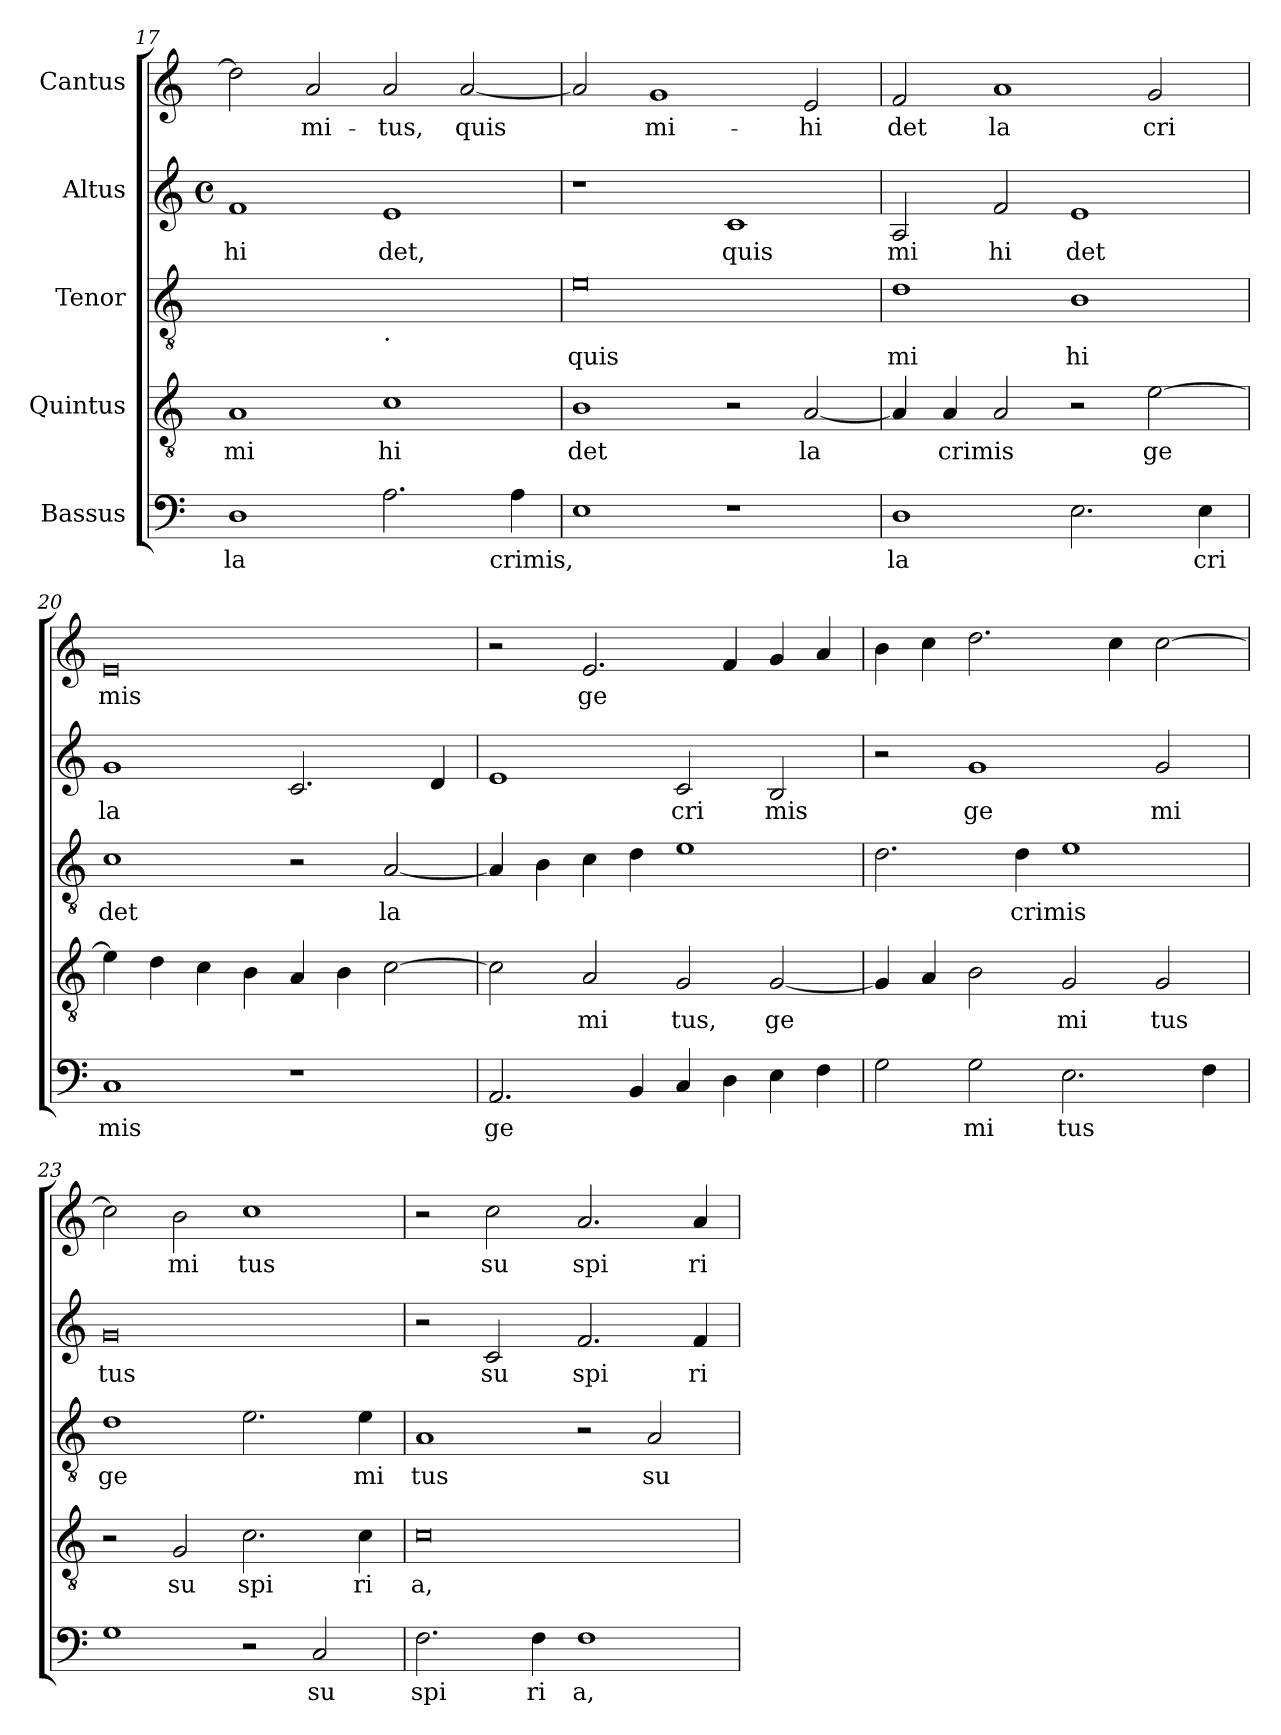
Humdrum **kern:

**kern	**text	**kern	**text	**kern	**text	**kern	**text	**kern	**text
*part5	*part5	*part4	*part4	*part3	*part3	*part2	*part2	*part1	*part1
*staff5	*staff5	*staff4	*staff4	*staff3	*staff3	*staff2	*staff2	*staff1	*staff1
*I"Bassus	*	*I"Quintus	*	*I"Tenor	*	*I"Altus	*	*I"Cantus	*
*clefF4	*	*clefGv2	*	*clefGv2	*	*clefG2	*	*clefG2	*
*k[]	*	*k[]	*	*k[]	*	*k[]	*	*k[]	*
*	*	*	*	*	*	*M4/4	*	*	*
*	*	*	*	*	*	*met(c)	*	*	*
=17	=17	=17	=17	=17	=17	=17	=17	=17	=17
!	!LO:LY:b	!	!LO:LY:b	!	!	!	!LO:LY:b	!	!
1D	la	1A	mi	1ryy	.	1f	hi	2dd\]	.
!	!	!	!	!	!	!	!	!	!LO:LY:b
.	.	.	.	.	.	.	.	2a/	-mi-
!	!	!	!	!LO:TX:b:t=.	!	!	!	!	!
!	!	!	!LO:LY:b	!	!	!	!LO:LY:b	!	!LO:LY:b
2.A\	.	1c	hi	1ryy	.	1e	det,	2a/	-tus,
!	!	!	!	!	!	!	!	!	!LO:LY:b
.	.	.	.	.	.	.	.	[<2a/	quis
!	!LO:LY:b	!	!	!	!	!	!	!	!
4A\	crimis,	.	.	.	.	.	.	.	.
=18	=18	=18	=18	=18	=18	=18	=18	=18	=18
!	!	!	!LO:LY:b	!	!LO:LY:b	!	!	!	!
1E	.	1B	det	0e	quis	1r	.	2a/]	.
!	!	!	!	!	!	!	!	!	!LO:LY:b
.	.	.	.	.	.	.	.	1g	mi-
!	!	!	!	!	!	!	!LO:LY:b	!	!
1r	.	2r	.	.	.	1c	quis	.	.
!	!	!	!LO:LY:b	!	!	!	!	!	!LO:LY:b
.	.	[>2A/	la	.	.	.	.	2e/	-hi
!!LO:PB:g=z
=19	=19	=19	=19	=19	=19	=19	=19	=19	=19
!	!LO:LY:b	!	!	!	!LO:LY:b	!	!LO:LY:b	!	!LO:LY:b
1D	la	4A/]	.	1d	mi	2A/	mi	2f/	det
!	!	!	!LO:LY:b	!	!	!	!	!	!
.	.	4A/	crimis	.	.	.	.	.	.
!	!	!	!	!	!	!	!LO:LY:b	!	!LO:LY:b
.	.	2A/	.	.	.	2f/	hi	1a	la
!	!	!	!	!	!LO:LY:b	!	!LO:LY:b	!	!
2.E\	.	2r	.	1B	hi	1e	det	.	.
!	!	!	!LO:LY:b	!	!	!	!	!	!LO:LY:b
.	.	[>2e\	ge	.	.	.	.	2g/	cri
!	!LO:LY:b	!	!	!	!	!	!	!	!
4E\	cri	.	.	.	.	.	.	.	.
=20	=20	=20	=20	=20	=20	=20	=20	=20	=20
!	!LO:LY:b	!	!	!	!LO:LY:b	!	!LO:LY:b	!	!LO:LY:b
1C	mis	4e\]	.	1c	det	1g	la	0e	mis
.	.	4d\	.	.	.	.	.	.	.
.	.	4c\	.	.	.	.	.	.	.
.	.	4B\	.	.	.	.	.	.	.
1r	.	4A/	.	2r	.	2.c/	.	.	.
.	.	4B\	.	.	.	.	.	.	.
!	!	!	!	!	!LO:LY:b	!	!	!	!
.	.	[>2c\	.	[<2A/	la	.	.	.	.
.	.	.	.	.	.	4d/	.	.	.
=21	=21	=21	=21	=21	=21	=21	=21	=21	=21
!	!LO:LY:b	!	!	!	!	!	!	!	!
2.AA/	ge	2c\]	.	4A/]	.	1e	.	2r	.
.	.	.	.	4B\	.	.	.	.	.
!	!	!	!LO:LY:b	!	!	!	!	!	!LO:LY:b
.	.	2A/	mi	4c\	.	.	.	2.e/	ge
4BB/	.	.	.	4d\	.	.	.	.	.
!	!	!	!LO:LY:b	!	!	!	!LO:LY:b	!	!
4C/	.	2G/	tus,	1e	.	2c/	cri	.	.
4D\	.	.	.	.	.	.	.	4f/	.
!	!	!	!LO:LY:b	!	!	!	!LO:LY:b	!	!
4E\	.	[<2G/	ge	.	.	2B/	mis	4g/	.
4F\	.	.	.	.	.	.	.	4a/	.
=22	=22	=22	=22	=22	=22	=22	=22	=22	=22
2G\	.	4G/]	.	2.d\	.	2r	.	4b\	.
.	.	4A/	.	.	.	.	.	4cc\	.
!	!LO:LY:b	!	!	!	!	!	!LO:LY:b	!	!
2G\	mi	2B\	.	.	.	1g	ge	2.dd\	.
!	!	!	!	!	!LO:LY:b	!	!	!	!
.	.	.	.	4d\	crimis	.	.	.	.
!	!LO:LY:b	!	!LO:LY:b	!	!	!	!	!	!
2.E\	tus	2G/	mi	1e	.	.	.	.	.
.	.	.	.	.	.	.	.	4cc\	.
!	!	!	!LO:LY:b	!	!	!	!LO:LY:b	!	!
.	.	2G/	tus	.	.	2g/	mi	[>2cc\	.
4F\	.	.	.	.	.	.	.	.	.
=23	=23	=23	=23	=23	=23	=23	=23	=23	=23
!	!	!	!	!	!LO:LY:b	!	!LO:LY:b	!	!
1G	.	2r	.	1d	ge	0g	tus	2cc\]	.
!	!	!	!LO:LY:b	!	!	!	!	!	!LO:LY:b
.	.	2G/	su	.	.	.	.	2b\	mi
!	!	!	!LO:LY:b	!	!	!	!	!	!LO:LY:b
2r	.	2.c\	spi	2.e\	.	.	.	1cc	tus
!	!LO:LY:b	!	!	!	!	!	!	!	!
2C/	su	.	.	.	.	.	.	.	.
!	!	!	!LO:LY:b	!	!LO:LY:b	!	!	!	!
.	.	4c\	ri	4e\	mi	.	.	.	.
=24	=24	=24	=24	=24	=24	=24	=24	=24	=24
!	!LO:LY:b	!	!LO:LY:b	!	!LO:LY:b	!	!	!	!
2.F\	spi	0c	a,	1A	tus	2r	.	2r	.
!	!	!	!	!	!	!	!LO:LY:b	!	!LO:LY:b
.	.	.	.	.	.	2c/	su	2cc\	su
!	!LO:LY:b	!	!	!	!	!	!	!	!
4F\	ri	.	.	.	.	.	.	.	.
!	!LO:LY:b	!	!	!	!	!	!LO:LY:b	!	!LO:LY:b
1F	a,	.	.	2r	.	2.f/	spi	2.a/	spi
!	!	!	!	!	!LO:LY:b	!	!	!	!
.	.	.	.	2A/	su	.	.	.	.
!	!	!	!	!	!	!	!LO:LY:b	!	!LO:LY:b
.	.	.	.	.	.	4f/	ri	4a/	ri
=	=	=	=	=	=	=	=	=	=
*-	*-	*-	*-	*-	*-	*-	*-	*-	*-
